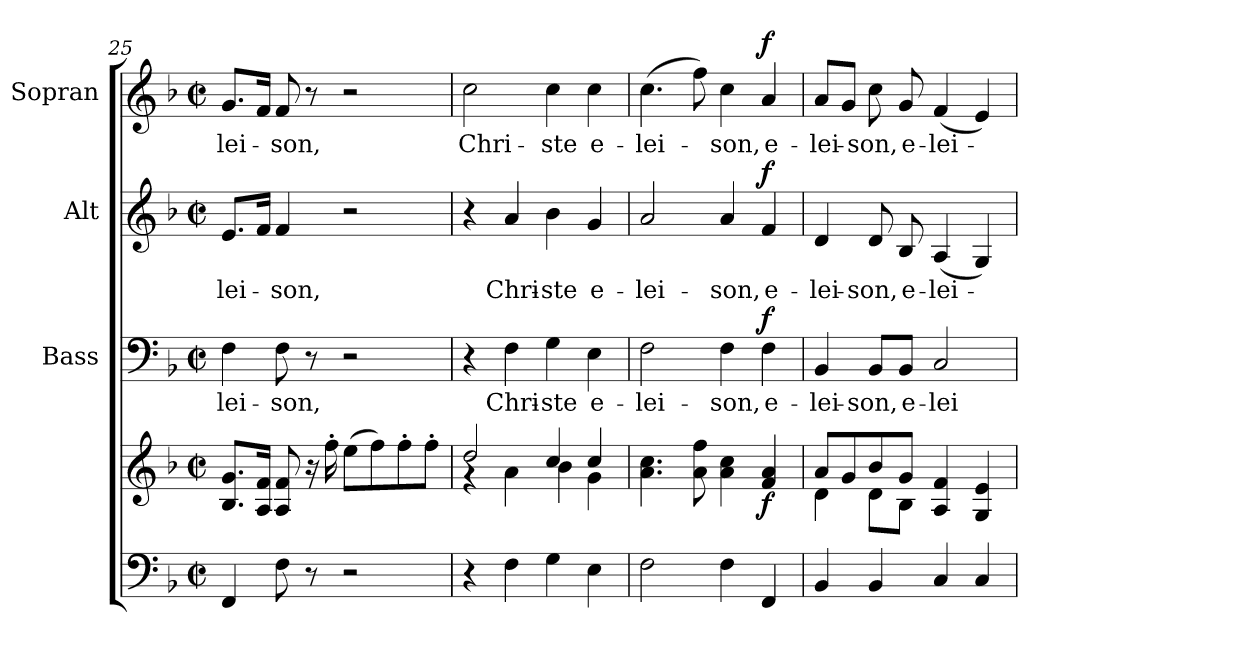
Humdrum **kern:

**kern	**kern	**dynam	**kern	**text	**dynam	**kern	**text	**dynam	**kern	**text	**dynam
*part4	*part4	*part4	*part3	*part3	*part3	*part2	*part2	*part2	*part1	*part1	*part1
*staff5	*staff4	*staff4/5	*staff3	*staff3	*staff3	*staff2	*staff2	*staff2	*staff1	*staff1	*staff1
*	*	*	*I"Bass	*	*	*I"Alt	*	*	*I"Sopran	*	*
*	*	*	*I'B.	*	*	*I'A.	*	*	*I'S.	*	*
!!LO:PB:g=z
*clefF4	*clefG2	*	*clefF4	*	*	*clefG2	*	*	*clefG2	*	*
*k[b-]	*k[b-]	*	*k[b-]	*	*	*k[b-]	*	*	*k[b-]	*	*
*F:	*F:	*	*F:	*	*	*F:	*	*	*F:	*	*
*M2/2	*M2/2	*	*M2/2	*	*	*M2/2	*	*	*M2/2	*	*
*met(c|)	*met(c|)	*	*met(c|)	*	*	*met(c|)	*	*	*met(c|)	*	*
=25	=25	=25	=25	=25	=25	=25	=25	=25	=25	=25	=25
!	!	!	!	!LO:LY:b	!	!	!LO:LY:b	!	!	!LO:LY:b	!
4FF/	8.B-/ 8.g/L	.	4F\	-lei-	.	8.e/L	-lei-	.	8.g/L	-lei-	.
.	16A/ 16f/Jk	.	.	.	.	16f/Jk	.	.	16f/Jk	.	.
!	!	!	!	!LO:LY:b	!	!	!LO:LY:b	!	!	!LO:LY:b	!
8F\	8A/ 8f/	.	8F\	-son,	.	4f/	-son,	.	8f/	-son,	.
8r	16r	.	8r	.	.	.	.	.	8r	.	.
.	16ff'>\	.	.	.	.	.	.	.	.	.	.
2r	(>8ee\L	.	2r	.	.	2r	.	.	2r	.	.
.	8ff\)	.	.	.	.	.	.	.	.	.	.
.	8ff'>\	.	.	.	.	.	.	.	.	.	.
.	8ff'>\J	.	.	.	.	.	.	.	.	.	.
=26	=26	=26	=26	=26	=26	=26	=26	=26	=26	=26	=26
*	*^	*	*	*	*	*	*	*	*	*	*
!	!	!	!	!	!	!	!	!	!	!	!LO:LY:b	!
4r	2dd/	4rf	.	4r	.	.	4r	.	.	2cc\	Chri-	.
!	!	!	!	!	!LO:LY:b	!	!	!LO:LY:b	!	!	!	!
4F\	.	4a\	.	4F\	Chri-	.	4a/	Chri-	.	.	.	.
!	!	!	!	!	!LO:LY:b	!	!	!LO:LY:b	!	!	!LO:LY:b	!
4G\	4cc/	4b-\	.	4G\	-ste	.	4b-\	-ste	.	4cc\	-ste	.
!	!	!	!	!	!LO:LY:b	!	!	!LO:LY:b	!	!	!LO:LY:b	!
4E\	4cc/	4g\	.	4E\	e-	.	4g/	e-	.	4cc\	e-	.
=27	=27	=27	=27	=27	=27	=27	=27	=27	=27	=27	=27	=27
!	!	!	!	!	!LO:LY:b	!	!	!LO:LY:b	!	!	!LO:LY:b	!
*	*v	*v	*	*	*	*	*	*	*	*	*	*
2F\	4.a\ 4.cc\	.	2F\	-lei-	.	2a/	-lei-	.	(>4.cc\	-lei-	.
.	8a\ 8ff\	.	.	.	.	.	.	.	8ff\)	.	.
!	!	!	!	!LO:LY:b	!	!	!LO:LY:b	!	!	!LO:LY:b	!
4F\	4a\ 4cc\	.	4F\	-son,	.	4a/	-son,	.	4cc\	-son,	.
!	!	!LO:DY:b	!	!LO:LY:b	!LO:DY:a	!	!LO:LY:b	!LO:DY:a	!	!LO:LY:b	!LO:DY:a
4FF/	4f/ 4a/	f	4F\	e-	f	4f/	e-	f	4a/	e-	f
=28	=28	=28	=28	=28	=28	=28	=28	=28	=28	=28	=28
*	*^	*	*	*	*	*	*	*	*	*	*
!	!	!	!	!	!LO:LY:b	!	!	!LO:LY:b	!	!	!LO:LY:b	!
4BB-/	8a/L	4d\	.	4BB-/	-lei-	.	4d/	-lei-	.	8a/L	-lei-	.
.	8g/	.	.	.	.	.	.	.	.	8g/J	.	.
!	!	!	!	!	!LO:LY:b	!	!	!LO:LY:b	!	!	!LO:LY:b	!
4BB-/	8b-/	8d\L	.	8BB-/L	-son,	.	8d/	-son,	.	8cc\	-son,	.
!	!	!	!	!	!LO:LY:b	!	!	!LO:LY:b	!	!	!LO:LY:b	!
.	8g/J	8B-\J	.	8BB-/J	e-	.	8B-/	e-	.	8g/	e-	.
!	!	!	!	!	!LO:LY:b	!	!	!LO:LY:b	!	!	!LO:LY:b	!
4C/	4A/ 4f/	2ryy	.	2C/	-lei-	.	(4A/	-lei-	.	(<4f/	-lei-	.
4C/	4G/ 4e/	.	.	.	.	.	4G/)	.	.	4e/)	.	.
*	*v	*v	*	*	*	*	*	*	*	*	*	*
=	=	=	=	=	=	=	=	=	=	=	=
*-	*-	*-	*-	*-	*-	*-	*-	*-	*-	*-	*-
